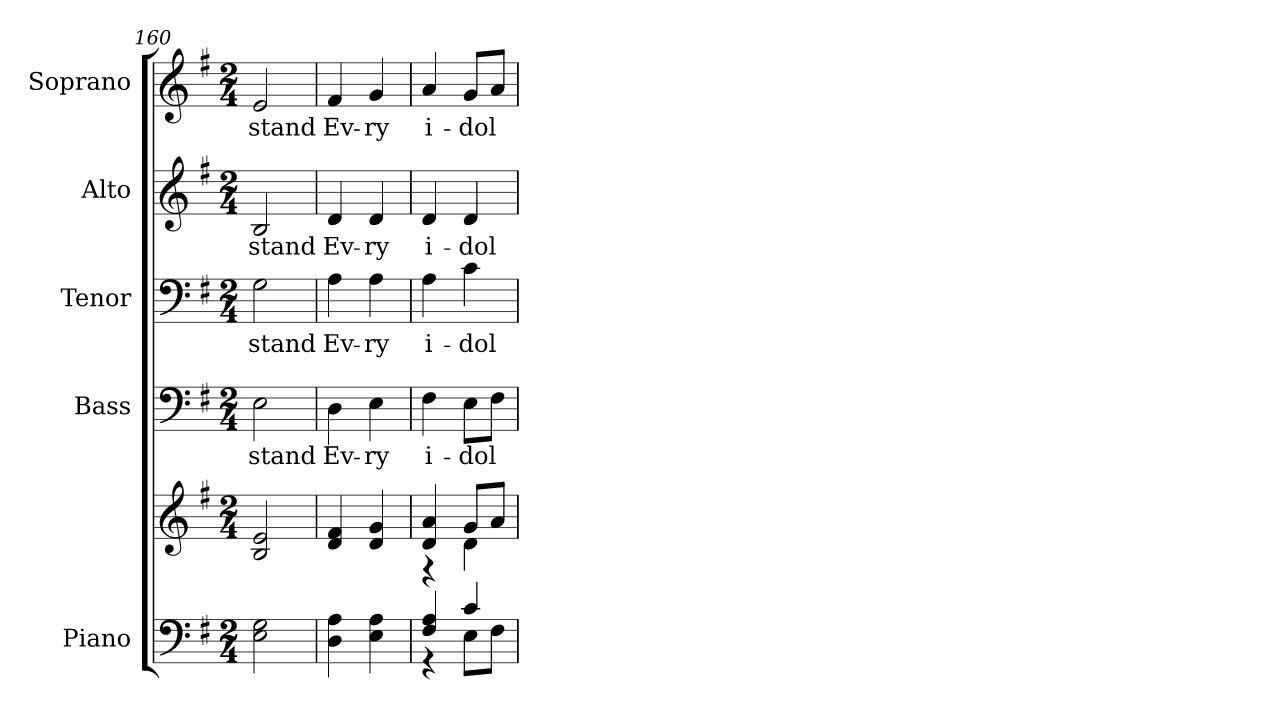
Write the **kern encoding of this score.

**kern	**kern	**kern	**text	**kern	**text	**kern	**text	**kern	**text
*part5	*part5	*part4	*part4	*part3	*part3	*part2	*part2	*part1	*part1
*staff6	*staff5	*staff4	*staff4	*staff3	*staff3	*staff2	*staff2	*staff1	*staff1
*I"Piano	*	*I"Bass	*	*I"Tenor	*	*I"Alto	*	*I"Soprano	*
*I'Pno.	*	*I'B.	*	*I'T.	*	*I'A.	*	*I'S.	*
*clefF4	*clefG2	*clefF4	*	*clefF4	*	*clefG2	*	*clefG2	*
*k[f#]	*k[f#]	*k[f#]	*	*k[f#]	*	*k[f#]	*	*k[f#]	*
*G:	*G:	*G:	*	*G:	*	*G:	*	*G:	*
*M2/4	*M2/4	*M2/4	*	*M2/4	*	*M2/4	*	*M2/4	*
=160	=160	=160	=160	=160	=160	=160	=160	=160	=160
!	!	!	!LO:LY:b:color=#000000	!	!	!	!	!	!
!	!	!	!	!	!LO:LY:b:color=#000000	!	!	!	!
!	!	!	!	!	!	!	!LO:LY:b:color=#000000	!	!
!	!	!	!	!	!	!	!	!	!LO:LY:b:color=#000000
2Ei\ 2Gi	2Bi/ 2ei	2Ei\	stand	2Gi\	stand	2Bi/	stand	2ei/	stand
=161	=161	=161	=161	=161	=161	=161	=161	=161	=161
!	!	!	!LO:LY:b:color=#000000	!	!	!	!	!	!
!	!	!	!	!	!LO:LY:b:color=#000000	!	!	!	!
!	!	!	!	!	!	!	!LO:LY:b:color=#000000	!	!
!	!	!	!	!	!	!	!	!	!LO:LY:b:color=#000000
4Di\ 4Ai	4di/ 4f#i	4Di\	Ev-	4Ai\	Ev-	4di/	Ev-	4f#i/	Ev-
!	!	!	!LO:LY:b:color=#000000	!	!	!	!	!	!
!	!	!	!	!	!LO:LY:b:color=#000000	!	!	!	!
!	!	!	!	!	!	!	!LO:LY:b:color=#000000	!	!
!	!	!	!	!	!	!	!	!	!LO:LY:b:color=#000000
4Ei\ 4Ai	4di/ 4gi	4Ei\	-ry	4Ai\	-ry	4di/	-ry	4gi/	-ry
=162	=162	=162	=162	=162	=162	=162	=162	=162	=162
*^	*^	*	*	*	*	*	*	*	*
!	!	!	!	!	!LO:LY:b:color=#000000	!	!	!	!	!	!
!	!	!	!	!	!	!	!LO:LY:b:color=#000000	!	!	!	!
!	!	!	!	!	!	!	!	!	!LO:LY:b:color=#000000	!	!
!	!	!	!	!	!	!	!	!	!	!	!LO:LY:b:color=#000000
4F#i/ 4Ai	4r	4di/ 4ai	4r	4F#i\	i-	4Ai\	i-	4di/	i-	4ai/	i-
!	!	!	!	!	!LO:LY:b:color=#000000	!	!	!	!	!	!
!	!	!	!	!	!	!	!LO:LY:b:color=#000000	!	!	!	!
!	!	!	!	!	!	!	!	!	!LO:LY:b:color=#000000	!	!
!	!	!	!	!	!	!	!	!	!	!	!LO:LY:b:color=#000000
4ci/	8Ei\L	8gi/L	4di\	8Ei\L	-dol	4ci\	-dol	4di/	-dol	8gi/L	-dol
.	8F#i\J	8ai/J	.	8F#i\J	.	.	.	.	.	8ai/J	.
*v	*v	*	*	*	*	*	*	*	*	*	*
*	*v	*v	*	*	*	*	*	*	*	*
=	=	=	=	=	=	=	=	=	=
*-	*-	*-	*-	*-	*-	*-	*-	*-	*-
